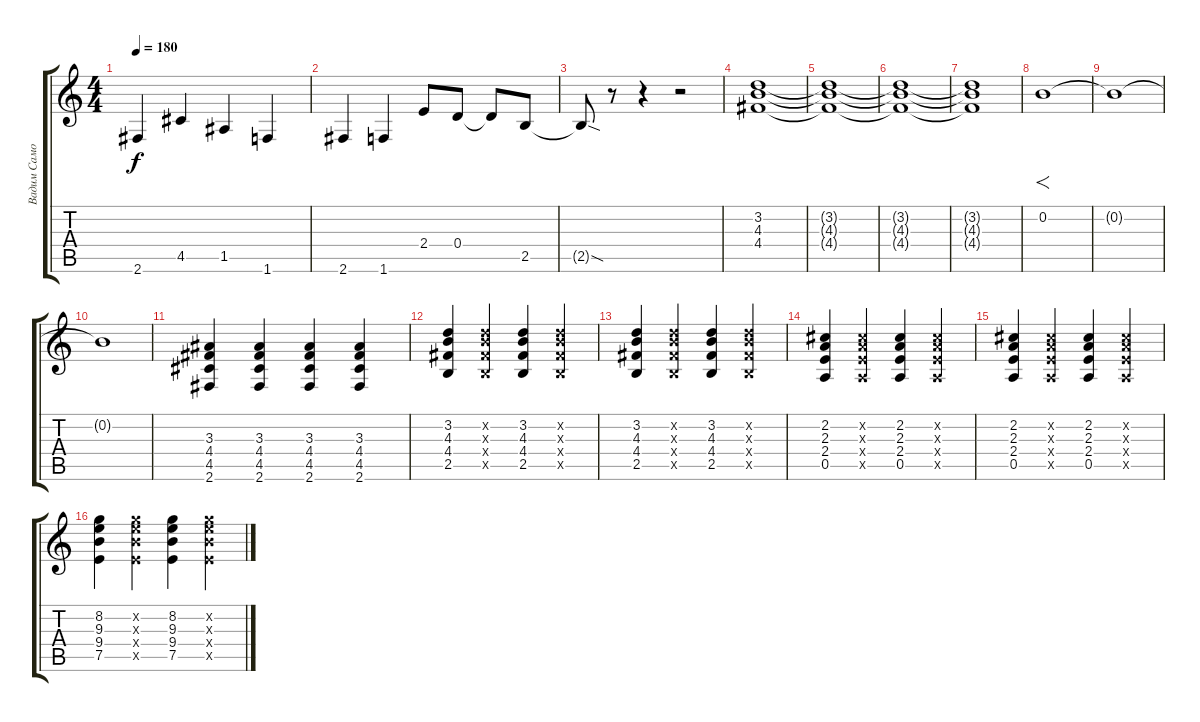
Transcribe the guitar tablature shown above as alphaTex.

\track ("Вадим Самойлов" "Вадим Само") {instrument overdrivenguitar}
\staff {score tabs}
\tuning (E4 B3 G3 D3 A2 E2) {hide}
\ts (4 4)
\tempo 180
\clef g2
\ks c
2.6.4{dy f} 4.5.4 1.5.4 1.6.4 |
2.6.4 1.6.4 2.4.8 0.4.8 0.4{t}.8 2.5.8 |
2.5{sod t}.8 r.8 r.4 r.2 |
(3.2 4.3 4.4).1 |
(3.2{t} 4.3{t} 4.4{t}).1 |
(3.2{t} 4.3{t} 4.4{t}).1 |
(3.2{t} 4.3{t} 4.4{t}).1 |
0.2.1{f} |
0.2{t}.1 |
0.2{t}.1 |
(3.3 4.4 4.5 2.6).4 (3.3 4.4 4.5 2.6).4 (3.3 4.4 4.5 2.6).4 (3.3 4.4 4.5 2.6).4 |
(3.2 4.3 4.4 2.5).4 (3.2{x} 4.3{x} 4.4{x} 2.5{x}).4 (3.2 4.3 4.4 2.5).4 (3.2{x} 4.3{x} 4.4{x} 2.5{x}).4 |
(3.2 4.3 4.4 2.5).4 (3.2{x} 4.3{x} 4.4{x} 2.5{x}).4 (3.2 4.3 4.4 2.5).4 (3.2{x} 4.3{x} 4.4{x} 2.5{x}).4 |
(2.2 2.3 2.4 0.5).4 (2.2{x} 2.3{x} 2.4{x} 0.5{x}).4 (2.2 2.3 2.4 0.5).4 (2.2{x} 2.3{x} 2.4{x} 0.5{x}).4 |
(2.2 2.3 2.4 0.5).4 (2.2{x} 2.3{x} 2.4{x} 0.5{x}).4 (2.2 2.3 2.4 0.5).4 (2.2{x} 2.3{x} 2.4{x} 0.5{x}).4 |
(8.2 9.3 9.4 7.5).4 (8.2{x} 9.3{x} 9.4{x} 7.5{x}).4 (8.2 9.3 9.4 7.5).4 (8.2{x} 9.3{x} 9.4{x} 7.5{x}).4
